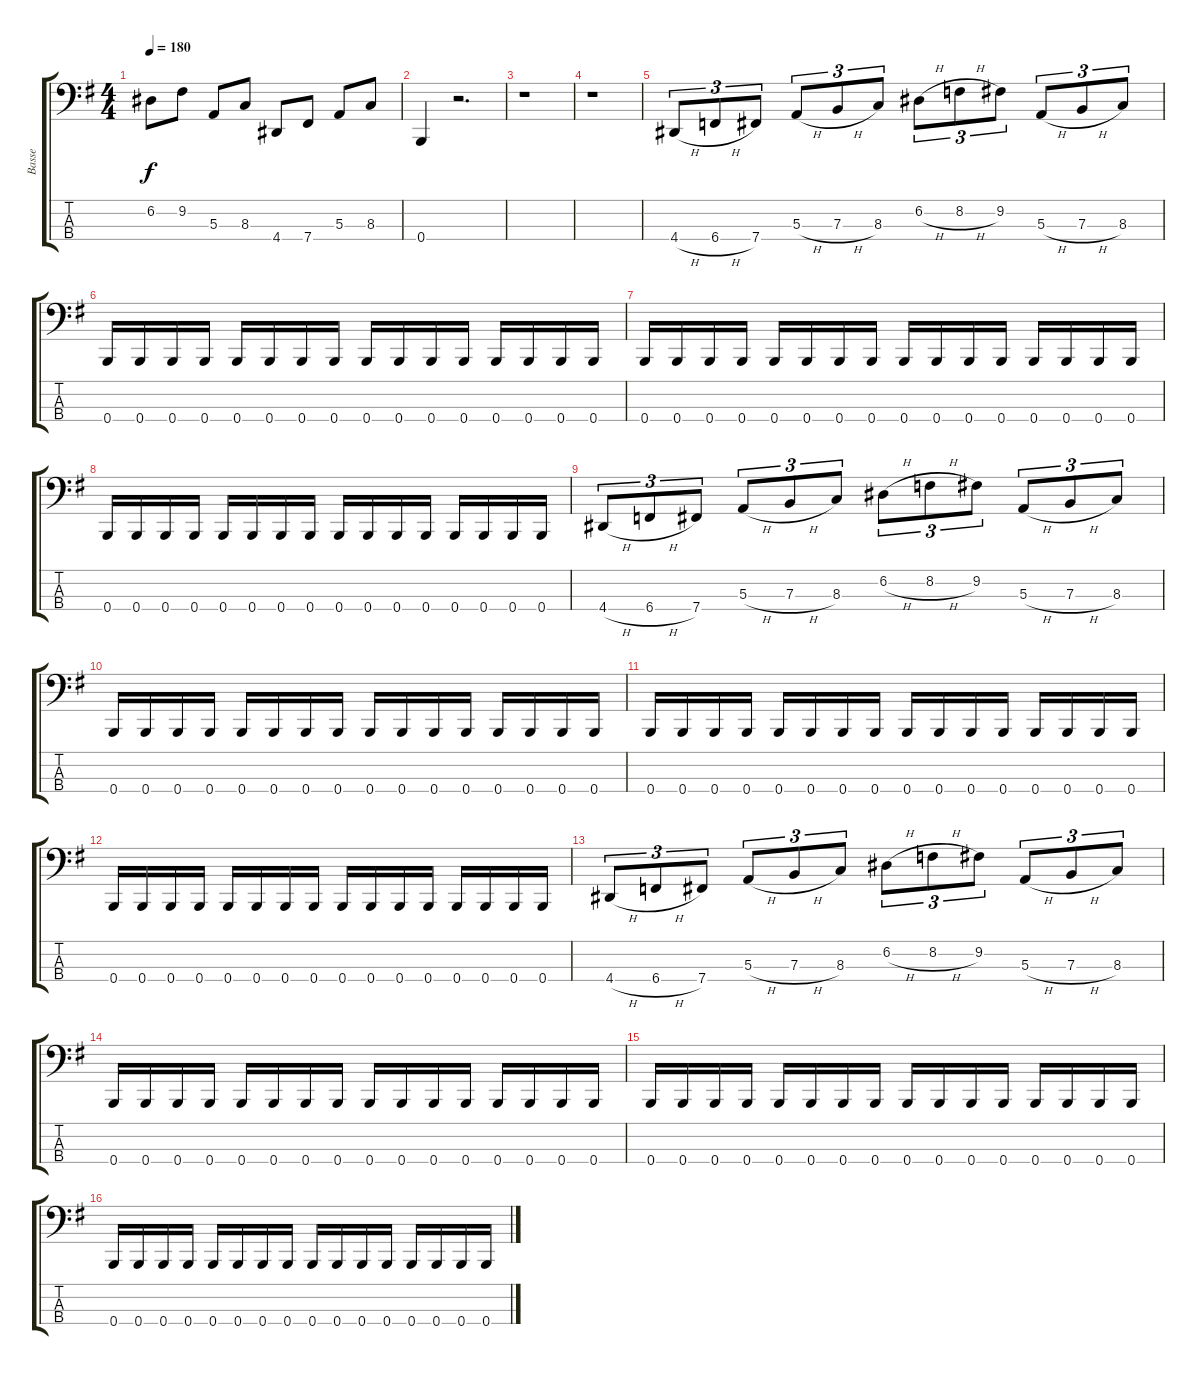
\track ("Basse" "Basse") {instrument electricbasspick}
\staff {score tabs}
\tuning (D2 A1 E1 B0) {hide}
\ts (4 4)
\tempo 180
\clef f4
\ks g
6.2.8{dy f} 9.2.8 5.3.8 8.3.8 4.4.8 7.4.8 5.3.8 8.3.8 |
0.4.4 r.2{d} |
r.1 |
r.1 |
4.4{h}.8{tu (3 2)} 6.4{h}.8{tu (3 2)} 7.4.8{tu (3 2)} 5.3{h}.8{tu (3 2)} 7.3{h}.8{tu (3 2)} 8.3.8{tu (3 2)} 6.2{h}.8{tu (3 2)} 8.2{h}.8{tu (3 2)} 9.2.8{tu (3 2)} 5.3{h}.8{tu (3 2)} 7.3{h}.8{tu (3 2)} 8.3.8{tu (3 2)} |
0.4.16 0.4.16 0.4.16 0.4.16 0.4.16 0.4.16 0.4.16 0.4.16 0.4.16 0.4.16 0.4.16 0.4.16 0.4.16 0.4.16 0.4.16 0.4.16 |
0.4.16 0.4.16 0.4.16 0.4.16 0.4.16 0.4.16 0.4.16 0.4.16 0.4.16 0.4.16 0.4.16 0.4.16 0.4.16 0.4.16 0.4.16 0.4.16 |
0.4.16 0.4.16 0.4.16 0.4.16 0.4.16 0.4.16 0.4.16 0.4.16 0.4.16 0.4.16 0.4.16 0.4.16 0.4.16 0.4.16 0.4.16 0.4.16 |
4.4{h}.8{tu (3 2)} 6.4{h}.8{tu (3 2)} 7.4.8{tu (3 2)} 5.3{h}.8{tu (3 2)} 7.3{h}.8{tu (3 2)} 8.3.8{tu (3 2)} 6.2{h}.8{tu (3 2)} 8.2{h}.8{tu (3 2)} 9.2.8{tu (3 2)} 5.3{h}.8{tu (3 2)} 7.3{h}.8{tu (3 2)} 8.3.8{tu (3 2)} |
0.4.16 0.4.16 0.4.16 0.4.16 0.4.16 0.4.16 0.4.16 0.4.16 0.4.16 0.4.16 0.4.16 0.4.16 0.4.16 0.4.16 0.4.16 0.4.16 |
0.4.16 0.4.16 0.4.16 0.4.16 0.4.16 0.4.16 0.4.16 0.4.16 0.4.16 0.4.16 0.4.16 0.4.16 0.4.16 0.4.16 0.4.16 0.4.16 |
0.4.16 0.4.16 0.4.16 0.4.16 0.4.16 0.4.16 0.4.16 0.4.16 0.4.16 0.4.16 0.4.16 0.4.16 0.4.16 0.4.16 0.4.16 0.4.16 |
4.4{h}.8{tu (3 2)} 6.4{h}.8{tu (3 2)} 7.4.8{tu (3 2)} 5.3{h}.8{tu (3 2)} 7.3{h}.8{tu (3 2)} 8.3.8{tu (3 2)} 6.2{h}.8{tu (3 2)} 8.2{h}.8{tu (3 2)} 9.2.8{tu (3 2)} 5.3{h}.8{tu (3 2)} 7.3{h}.8{tu (3 2)} 8.3.8{tu (3 2)} |
0.4.16 0.4.16 0.4.16 0.4.16 0.4.16 0.4.16 0.4.16 0.4.16 0.4.16 0.4.16 0.4.16 0.4.16 0.4.16 0.4.16 0.4.16 0.4.16 |
0.4.16 0.4.16 0.4.16 0.4.16 0.4.16 0.4.16 0.4.16 0.4.16 0.4.16 0.4.16 0.4.16 0.4.16 0.4.16 0.4.16 0.4.16 0.4.16 |
0.4.16 0.4.16 0.4.16 0.4.16 0.4.16 0.4.16 0.4.16 0.4.16 0.4.16 0.4.16 0.4.16 0.4.16 0.4.16 0.4.16 0.4.16 0.4.16
